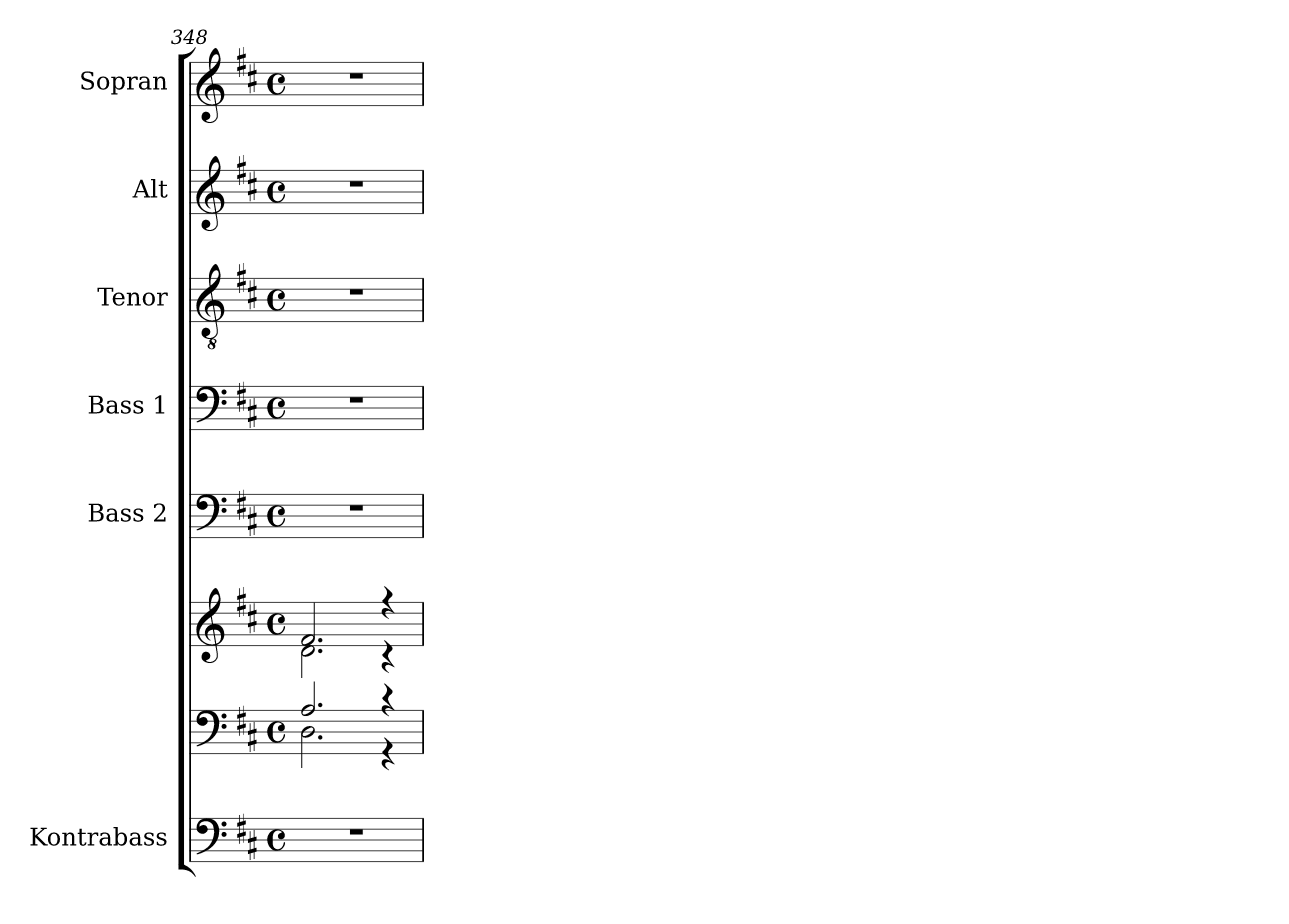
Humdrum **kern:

**kern	**kern	**kern	**kern	**kern	**kern	**kern	**kern
*part7	*part6	*part6	*part5	*part4	*part3	*part2	*part1
*staff8	*staff7	*staff6	*staff5	*staff4	*staff3	*staff2	*staff1
*I"Kontrabass	*	*	*I"Bass 2	*I"Bass 1	*I"Tenor	*I"Alt	*I"Sopran
*I'Kb.	*	*	*I'B. 2	*I'B. 1	*I'T.	*I'A.	*I'S.
*clefF4	*clefF4	*clefG2	*clefF4	*clefF4	*clefGv2	*clefG2	*clefG2
*ITrd7c12	*	*	*	*	*	*	*
*k[f#c#]	*k[f#c#]	*k[f#c#]	*k[f#c#]	*k[f#c#]	*k[f#c#]	*k[f#c#]	*k[f#c#]
*D:	*D:	*D:	*D:	*D:	*D:	*D:	*D:
*M4/4	*M4/4	*M4/4	*M4/4	*M4/4	*M4/4	*M4/4	*M4/4
*met(c)	*met(c)	*met(c)	*met(c)	*met(c)	*met(c)	*met(c)	*met(c)
=348	=348	=348	=348	=348	=348	=348	=348
*	*^	*^	*	*	*	*	*
1r	2.A/	2.D\	2.f#/	2.d\	1r	1r	1r	1r	1r
.	4r	4r	4r	4r	.	.	.	.	.
*	*v	*v	*	*	*	*	*	*	*
*	*	*v	*v	*	*	*	*	*
=	=	=	=	=	=	=	=
*-	*-	*-	*-	*-	*-	*-	*-
